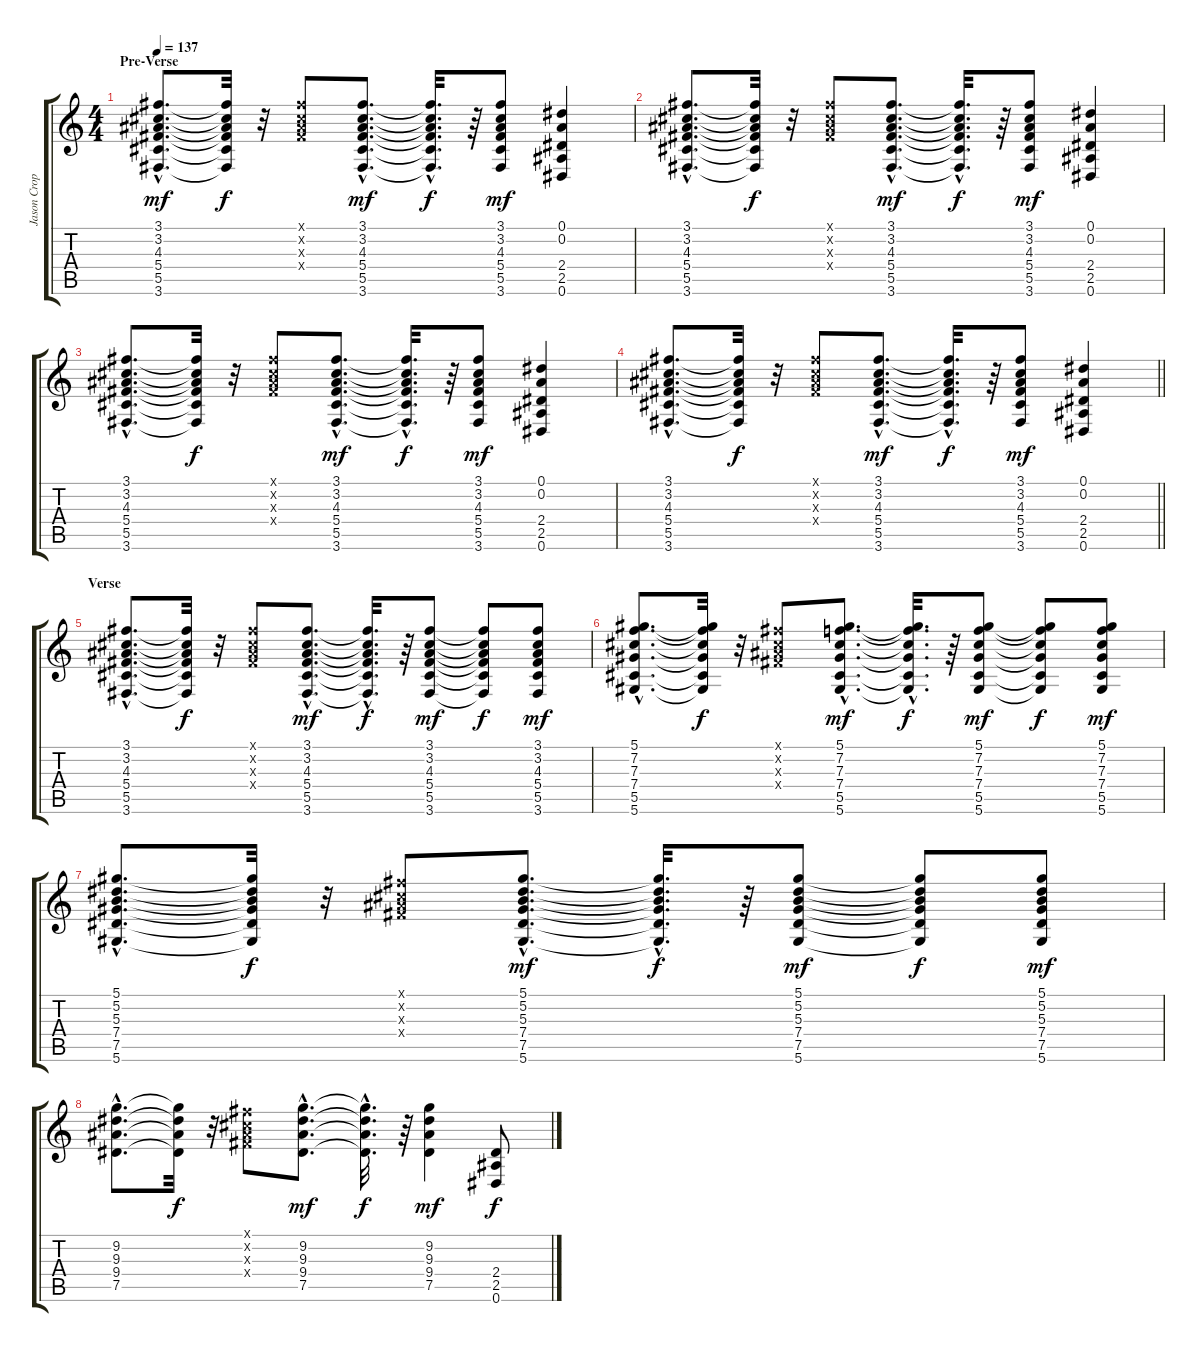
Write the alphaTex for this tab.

\track ("Jason Cropper" "Jason Crop") {instrument electricguitarclean}
\staff {score tabs}
\tuning (Eb4 Bb3 Gb3 Db3 Ab2 Eb2) {hide}
\ts (4 4)
\section ("" "Pre-Verse")
\tempo 137
\clef g2
\ks c
(3.1{hac} 3.2{hac} 4.3{hac} 5.4{hac} 5.5{hac} 3.6{hac}).8{d dy mf volume 13 balance 16 instrument overdrivenguitar} (3.1{t} 3.2{t} 4.3{t} 5.4{t} 5.5{t} 3.6{t}).32{dy f} r.32 (3.1{x} 3.2{x} 4.3{x} 5.4{x}).8 (3.1{hac} 3.2{hac} 4.3{hac} 5.4{hac} 5.5{hac} 3.6{hac}).8{d dy mf} (3.1{hac t} 3.2{hac t} 4.3{hac t} 5.4{hac t} 5.5{hac t} 3.6{hac t}).32{d dy f} r.64 (3.1 3.2 4.3 5.4 5.5 3.6).8{dy mf} (0.1 0.2 2.4 2.5 0.6).4 |
(3.1{hac} 3.2{hac} 4.3{hac} 5.4{hac} 5.5{hac} 3.6{hac}).8{d} (3.1{t} 3.2{t} 4.3{t} 5.4{t} 5.5{t} 3.6{t}).32{dy f} r.32 (3.1{x} 3.2{x} 4.3{x} 5.4{x}).8 (3.1{hac} 3.2{hac} 4.3{hac} 5.4{hac} 5.5{hac} 3.6{hac}).8{d dy mf} (3.1{hac t} 3.2{hac t} 4.3{hac t} 5.4{hac t} 5.5{hac t} 3.6{hac t}).32{d dy f} r.64 (3.1 3.2 4.3 5.4 5.5 3.6).8{dy mf} (0.1 0.2 2.4 2.5 0.6).4 |
(3.1{hac} 3.2{hac} 4.3{hac} 5.4{hac} 5.5{hac} 3.6{hac}).8{d} (3.1{t} 3.2{t} 4.3{t} 5.4{t} 5.5{t} 3.6{t}).32{dy f} r.32 (3.1{x} 3.2{x} 4.3{x} 5.4{x}).8 (3.1{hac} 3.2{hac} 4.3{hac} 5.4{hac} 5.5{hac} 3.6{hac}).8{d dy mf} (3.1{hac t} 3.2{hac t} 4.3{hac t} 5.4{hac t} 5.5{hac t} 3.6{hac t}).32{d dy f} r.64 (3.1 3.2 4.3 5.4 5.5 3.6).8{dy mf} (0.1 0.2 2.4 2.5 0.6).4 |
\barLineRight lightlight
(3.1{hac} 3.2{hac} 4.3{hac} 5.4{hac} 5.5{hac} 3.6{hac}).8{d} (3.1{t} 3.2{t} 4.3{t} 5.4{t} 5.5{t} 3.6{t}).32{dy f} r.32 (3.1{x} 3.2{x} 4.3{x} 5.4{x}).8 (3.1{hac} 3.2{hac} 4.3{hac} 5.4{hac} 5.5{hac} 3.6{hac}).8{d dy mf} (3.1{hac t} 3.2{hac t} 4.3{hac t} 5.4{hac t} 5.5{hac t} 3.6{hac t}).32{d dy f} r.64 (3.1 3.2 4.3 5.4 5.5 3.6).8{dy mf} (0.1 0.2 2.4 2.5 0.6).4 |
\section ("" "Verse")
(3.1{hac} 3.2{hac} 4.3{hac} 5.4{hac} 5.5{hac} 3.6{hac}).8{d} (3.1{t} 3.2{t} 4.3{t} 5.4{t} 5.5{t} 3.6{t}).32{dy f} r.32 (3.1{x} 3.2{x} 4.3{x} 5.4{x}).8 (3.1{hac} 3.2{hac} 4.3{hac} 5.4{hac} 5.5{hac} 3.6{hac}).8{d dy mf} (3.1{hac t} 3.2{hac t} 4.3{hac t} 5.4{hac t} 5.5{hac t} 3.6{hac t}).32{d dy f} r.64 (3.1 3.2 4.3 5.4 5.5 3.6).8{dy mf} (3.1{t} 3.2{t} 4.3{t} 5.4{t} 5.5{t} 3.6{t}).8{dy f} (3.1 3.2 4.3 5.4 5.5 3.6).8{dy mf} |
(5.1{hac} 7.2{hac} 7.3{hac} 7.4{hac} 5.5{hac} 5.6{hac}).8{d} (5.1{t} 7.2{t} 7.3{t} 7.4{t} 5.5{t} 5.6{t}).32{dy f} r.32 (3.1{x} 3.2{x} 4.3{x} 5.4{x}).8 (5.1{hac} 7.2{hac} 7.3{hac} 7.4{hac} 5.5{hac} 5.6{hac}).8{d dy mf} (5.1{hac t} 7.2{hac t} 7.3{hac t} 7.4{hac t} 5.5{hac t} 5.6{hac t}).32{d dy f} r.64 (5.1 7.2 7.3 7.4 5.5 5.6).8{dy mf} (5.1{t} 7.2{t} 7.3{t} 7.4{t} 5.5{t} 5.6{t}).8{dy f} (5.1 7.2 7.3 7.4 5.5 5.6).8{dy mf} |
(5.1{hac} 5.2{hac} 5.3{hac} 7.4{hac} 7.5{hac} 5.6{hac}).8{d} (5.1{t} 5.2{t} 5.3{t} 7.4{t} 7.5{t} 5.6{t}).32{dy f} r.32 (3.1{x} 3.2{x} 4.3{x} 5.4{x}).8 (5.1{hac} 5.2{hac} 5.3{hac} 7.4{hac} 7.5{hac} 5.6{hac}).8{d dy mf} (5.1{hac t} 5.2{hac t} 5.3{hac t} 7.4{hac t} 7.5{hac t} 5.6{hac t}).32{d dy f} r.64 (5.1 5.2 5.3 7.4 7.5 5.6).8{dy mf} (5.1{t} 5.2{t} 5.3{t} 7.4{t} 7.5{t} 5.6{t}).8{dy f} (5.1 5.2 5.3 7.4 7.5 5.6).8{dy mf} |
(9.2{hac} 9.3{hac} 9.4{hac} 7.5{hac}).8{d} (9.2{t} 9.3{t} 9.4{t} 7.5{t}).32{dy f} r.32 (3.1{x} 3.2{x} 4.3{x} 5.4{x}).8 (9.2{hac} 9.3{hac} 9.4{hac} 7.5{hac}).8{d dy mf} (9.2{hac t} 9.3{hac t} 9.4{hac t} 7.5{hac t}).32{d dy f} r.64 (9.2 9.3 9.4 7.5).4{dy mf} (2.4 2.5 0.6).8{dy f}
